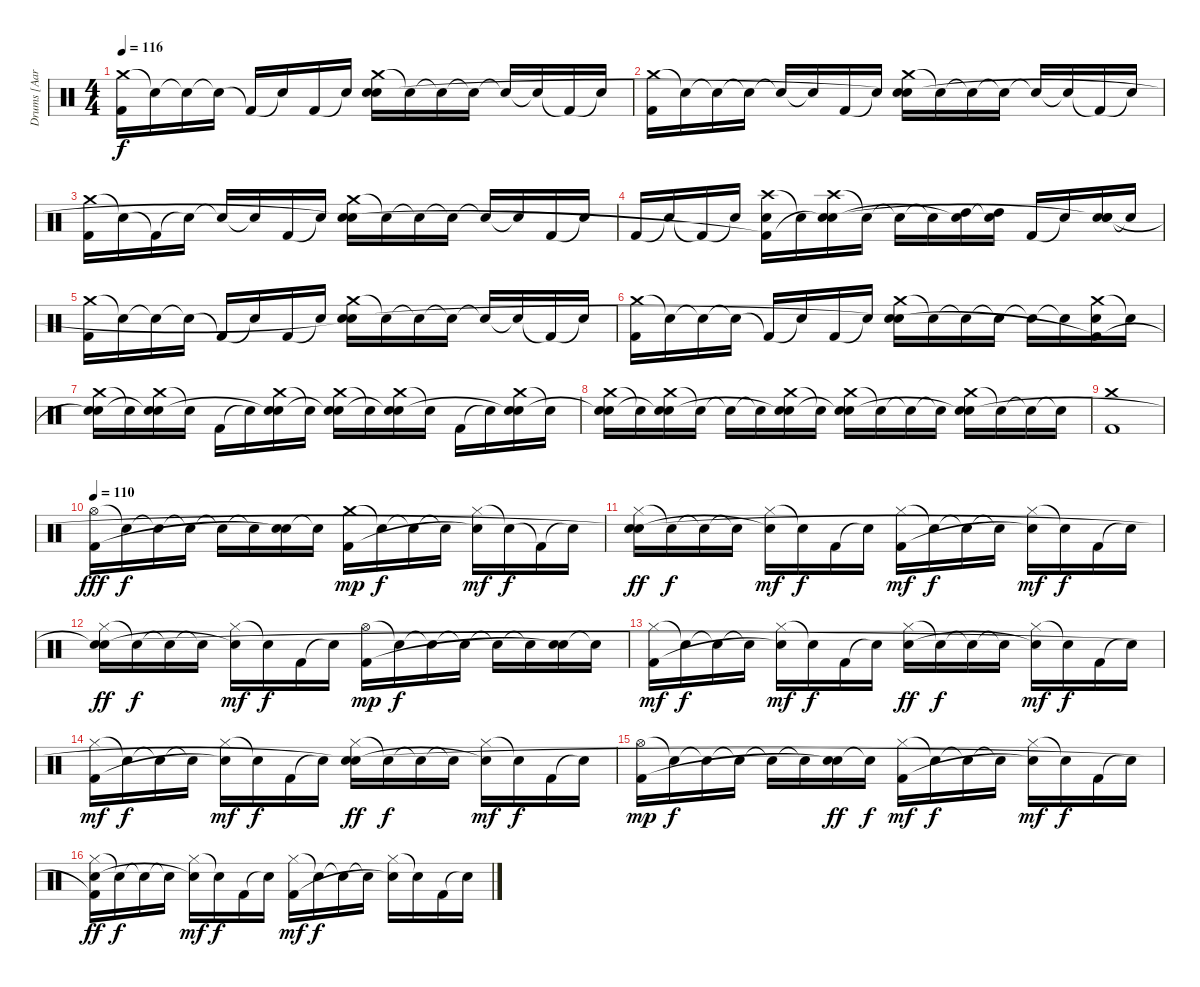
\track ("Drums [Aaron Harris]" "Drums [Aar") {instrument percussion}
\staff {score}
\articulation defaults
\ts (4 4)
\tempo 116
\clef neutral
\ks c
("Crash medium (hit)" "Kick (hit) 2").16{dy f} "Snare (hit)"{t}.16 "Snare (hit)"{t}.16 "Snare (hit)"{t}.16 "Kick (hit) 2"{t}.16 "Snare (hit)"{t}.16 "Kick (hit) 2".16 "Snare (hit)"{t}.16 ("Crash medium (hit)" "Electric Snare (hit)" "Snare (hit)"{t}).16 "Snare (hit)"{t}.16 "Snare (hit)"{t}.16 "Snare (hit)"{t}.16 "Snare (hit)"{t}.16 "Snare (hit)"{t}.16 "Kick (hit) 2"{t}.16 "Snare (hit)"{t}.16 |
("Crash medium (hit)" "Kick (hit) 2").16 "Snare (hit)"{t}.16 "Snare (hit)"{t}.16 "Snare (hit)"{t}.16 "Snare (hit)"{t}.16 "Snare (hit)"{t}.16 "Kick (hit) 2".16 "Snare (hit)"{t}.16 ("Crash medium (hit)" "Electric Snare (hit)" "Snare (hit)"{t}).16 "Snare (hit)"{t}.16 "Snare (hit)"{t}.16 "Snare (hit)"{t}.16 "Snare (hit)"{t}.16 "Snare (hit)"{t}.16 "Kick (hit) 2"{t}.16 "Snare (hit)"{t}.16 |
("Crash medium (hit)" "Kick (hit) 2").16 "Snare (hit)"{t}.16 "Kick (hit) 2"{t}.16 "Snare (hit)"{t}.16 "Snare (hit)"{t}.16 "Snare (hit)"{t}.16 "Kick (hit) 2".16 "Snare (hit)"{t}.16 ("Crash medium (hit)" "Electric Snare (hit)" "Snare (hit)"{t}).16 "Snare (hit)"{t}.16 "Snare (hit)"{t}.16 "Snare (hit)"{t}.16 "Snare (hit)"{t}.16 "Snare (hit)"{t}.16 "Kick (hit) 2".16 "Snare (hit)"{t}.16 |
"Kick (hit) 2".16 "Snare (hit)"{t}.16 "Kick (hit) 2"{t}.16 "Snare (hit)"{t}.16 ("Crash high (hit)" "Electric Snare (hit)" "Kick (hit) 2"{t}).16 "Snare (hit)"{t}.16 ("Crash high (hit)" "Electric Snare (hit)" "Snare (hit)"{t}).16 "Snare (hit)"{t}.16 "Snare (hit)"{t}.16 "Snare (hit)"{t}.16 ("High Tom (hit)" "Snare (hit)"{t}).16 ("High Tom (hit)" "Snare (hit)"{t}).16 "Kick (hit) 2".16 "Snare (hit)"{t}.16 ("Electric Snare (hit)" "Electric Snare (hit)" "Snare (hit)"{t}).16 "Snare (hit)"{t}.16 |
("Crash medium (hit)" "Kick (hit) 2").16 "Snare (hit)"{t}.16 "Snare (hit)"{t}.16 "Snare (hit)"{t}.16 "Kick (hit) 2"{t}.16 "Snare (hit)"{t}.16 "Kick (hit) 2".16 "Snare (hit)"{t}.16 ("Crash medium (hit)" "Electric Snare (hit)" "Snare (hit)"{t}).16 "Snare (hit)"{t}.16 "Snare (hit)"{t}.16 "Snare (hit)"{t}.16 "Snare (hit)"{t}.16 "Snare (hit)"{t}.16 "Kick (hit) 2"{t}.16 "Snare (hit)"{t}.16 |
("Crash medium (hit)" "Kick (hit) 2").16 "Snare (hit)"{t}.16 "Snare (hit)"{t}.16 "Snare (hit)"{t}.16 "Kick (hit) 2"{t}.16 "Snare (hit)"{t}.16 "Kick (hit) 2".16 "Snare (hit)"{t}.16 ("Crash medium (hit)" "Electric Snare (hit)" "Snare (hit)"{t}).16 "Snare (hit)"{t}.16 "Snare (hit)"{t}.16 "Snare (hit)"{t}.16 "Snare (hit)"{t}.16 "Snare (hit)"{t}.16 ("Crash medium (hit)" "Electric Snare (hit)" "Kick (hit) 2"{t}).16 "Snare (hit)"{t}.16 |
("Crash medium (hit)" "Electric Snare (hit)" "Snare (hit)"{t}).16 "Snare (hit)"{t}.16 ("Crash medium (hit)" "Electric Snare (hit)" "Snare (hit)"{t}).16 "Snare (hit)"{t}.16 "Kick (hit) 2".16 "Snare (hit)"{t}.16 ("Crash medium (hit)" "Electric Snare (hit)" "Snare (hit)"{t}).16 "Snare (hit)"{t}.16 ("Crash medium (hit)" "Electric Snare (hit)" "Snare (hit)"{t}).16 "Snare (hit)"{t}.16 ("Crash medium (hit)" "Electric Snare (hit)" "Snare (hit)"{t}).16 "Snare (hit)"{t}.16 "Kick (hit) 2".16 "Snare (hit)"{t}.16 ("Crash medium (hit)" "Electric Snare (hit)" "Snare (hit)"{t}).16 "Snare (hit)"{t}.16 |
("Crash medium (hit)" "Electric Snare (hit)" "Snare (hit)"{t}).16 "Snare (hit)"{t}.16 ("Crash medium (hit)" "Electric Snare (hit)" "Snare (hit)"{t}).16 "Snare (hit)"{t}.16 "Snare (hit)"{t}.16 "Snare (hit)"{t}.16 ("Crash medium (hit)" "Electric Snare (hit)" "Snare (hit)"{t}).16 "Snare (hit)"{t}.16 ("Crash medium (hit)" "Electric Snare (hit)" "Snare (hit)"{t}).16 "Snare (hit)"{t}.16 "Snare (hit)"{t}.16 "Snare (hit)"{t}.16 ("Crash medium (hit)" "Electric Snare (hit)" "Snare (hit)"{t}).16 "Snare (hit)"{t}.16 "Snare (hit)"{t}.16 "Snare (hit)"{t}.16 |
("Crash medium (hit)" "Kick (hit) 2").1 |
\tempo 110
("Hi-Hat (open)" "Kick (hit) 2").16{dy fff} "Snare (hit)"{t}.16{dy f} "Snare (hit)"{t}.16 "Snare (hit)"{t}.16 "Snare (hit)"{t}.16 "Snare (hit)"{t}.16 ("Electric Snare (hit)" "Snare (hit)"{t}).16 "Snare (hit)"{t}.16 ("Crash medium (hit)" "Kick (hit) 2").16{dy mp} "Snare (hit)"{t}.16{dy f} "Snare (hit)"{t}.16 "Snare (hit)"{t}.16 ("Hi-Hat (closed)" "Snare (hit)"{t}).16{dy mf} "Snare (hit)"{t}.16{dy f} "Kick (hit) 2"{t}.16 "Snare (hit)"{t}.16 |
("Hi-Hat (closed)" "Electric Snare (hit)" "Snare (hit)"{t}).16{dy ff} "Snare (hit)"{t}.16{dy f} "Snare (hit)"{t}.16 "Snare (hit)"{t}.16 ("Hi-Hat (closed)" "Snare (hit)"{t}).16{dy mf} "Snare (hit)"{t}.16{dy f} "Kick (hit) 2".16 "Snare (hit)"{t}.16 ("Hi-Hat (closed)" "Kick (hit) 2").16{dy mf} "Snare (hit)"{t}.16{dy f} "Snare (hit)"{t}.16 "Snare (hit)"{t}.16 ("Hi-Hat (closed)" "Snare (hit)"{t}).16{dy mf} "Snare (hit)"{t}.16{dy f} "Kick (hit) 2".16 "Snare (hit)"{t}.16 |
("Hi-Hat (closed)" "Electric Snare (hit)" "Snare (hit)"{t}).16{dy ff} "Snare (hit)"{t}.16{dy f} "Snare (hit)"{t}.16 "Snare (hit)"{t}.16 ("Hi-Hat (closed)" "Snare (hit)"{t}).16{dy mf} "Snare (hit)"{t}.16{dy f} "Kick (hit) 2".16 "Snare (hit)"{t}.16 ("Hi-Hat (open)" "Kick (hit) 2").16{dy mp} "Snare (hit)"{t}.16{dy f} "Snare (hit)"{t}.16 "Snare (hit)"{t}.16 "Snare (hit)"{t}.16 "Snare (hit)"{t}.16 ("Electric Snare (hit)" "Snare (hit)"{t}).16 "Snare (hit)"{t}.16 |
("Hi-Hat (closed)" "Kick (hit) 2").16{dy mf} "Snare (hit)"{t}.16{dy f} "Snare (hit)"{t}.16 "Snare (hit)"{t}.16 ("Hi-Hat (closed)" "Snare (hit)"{t}).16{dy mf} "Snare (hit)"{t}.16{dy f} "Kick (hit) 2".16 "Snare (hit)"{t}.16 ("Hi-Hat (closed)" "Electric Snare (hit)").16{dy ff} "Snare (hit)"{t}.16{dy f} "Snare (hit)"{t}.16 "Snare (hit)"{t}.16 ("Hi-Hat (closed)" "Snare (hit)"{t}).16{dy mf} "Snare (hit)"{t}.16{dy f} "Kick (hit) 2".16 "Snare (hit)"{t}.16 |
("Hi-Hat (closed)" "Kick (hit) 2").16{dy mf} "Snare (hit)"{t}.16{dy f} "Snare (hit)"{t}.16 "Snare (hit)"{t}.16 ("Hi-Hat (closed)" "Snare (hit)"{t}).16{dy mf} "Snare (hit)"{t}.16{dy f} "Kick (hit) 2".16 "Snare (hit)"{t}.16 ("Hi-Hat (closed)" "Electric Snare (hit)" "Snare (hit)"{t}).16{dy ff} "Snare (hit)"{t}.16{dy f} "Snare (hit)"{t}.16 "Snare (hit)"{t}.16 ("Hi-Hat (closed)" "Snare (hit)"{t}).16{dy mf} "Snare (hit)"{t}.16{dy f} "Kick (hit) 2".16 "Snare (hit)"{t}.16 |
("Hi-Hat (open)" "Kick (hit) 2").16{dy mp} "Snare (hit)"{t}.16{dy f} "Snare (hit)"{t}.16 "Snare (hit)"{t}.16 "Snare (hit)"{t}.16 "Snare (hit)"{t}.16 ("Electric Snare (hit)" "Snare (hit)"{t}).16{dy ff} "Snare (hit)"{t}.16{dy f} ("Hi-Hat (closed)" "Kick (hit) 2").16{dy mf} "Snare (hit)"{t}.16{dy f} "Snare (hit)"{t}.16 "Snare (hit)"{t}.16 ("Hi-Hat (closed)" "Snare (hit)"{t}).16{dy mf} "Snare (hit)"{t}.16{dy f} "Kick (hit) 2".16 "Snare (hit)"{t}.16 |
("Hi-Hat (closed)" "Electric Snare (hit)" "Kick (hit) 2"{t}).16{dy ff} "Snare (hit)"{t}.16{dy f} "Snare (hit)"{t}.16 "Snare (hit)"{t}.16 ("Hi-Hat (closed)" "Snare (hit)"{t}).16{dy mf} "Snare (hit)"{t}.16{dy f} "Kick (hit) 2".16 "Snare (hit)"{t}.16 ("Hi-Hat (closed)" "Kick (hit) 2").16{dy mf} "Snare (hit)"{t}.16{dy f} "Snare (hit)"{t}.16 "Snare (hit)"{t}.16 ("Hi-Hat (closed)" "Snare (hit)"{t}).16 "Snare (hit)"{t}.16 "Kick (hit) 2".16 "Snare (hit)"{t}.16
